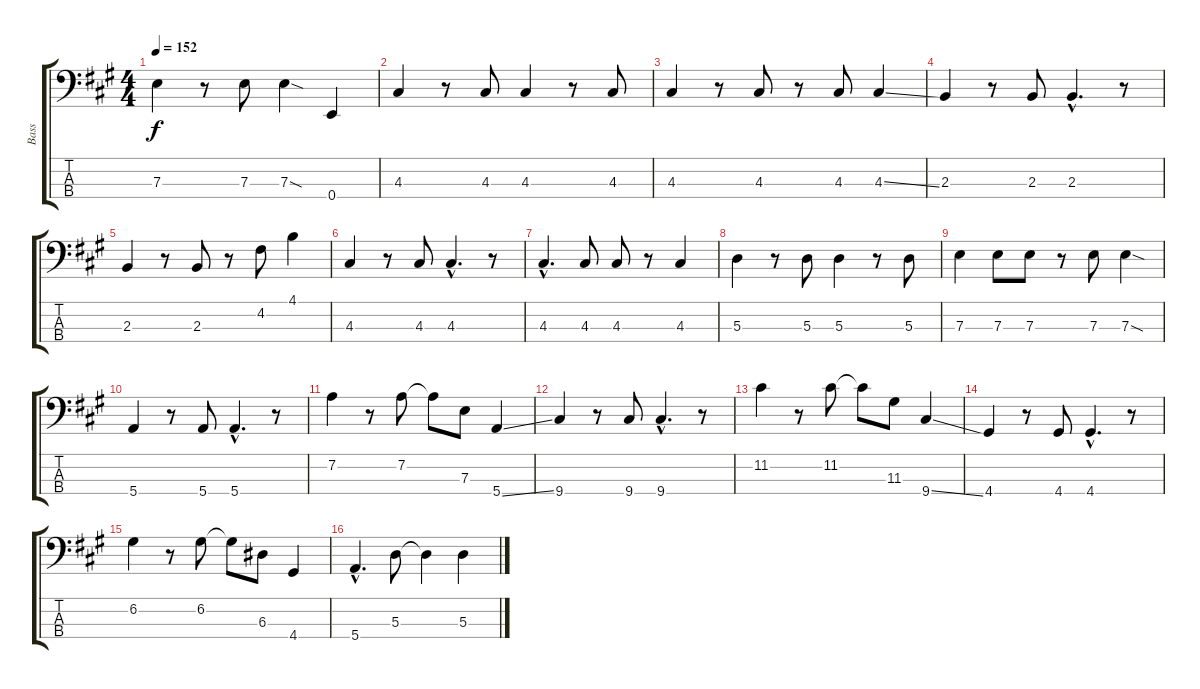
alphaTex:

\track ("Bass" "Bass") {instrument electricbasspick}
\staff {score tabs}
\tuning (G2 D2 A1 E1) {hide}
\ts (4 4)
\tempo 152
\clef f4
\ks a
7.3.4{dy f} r.8 7.3.8 7.3{sod}.4 0.4.4 |
4.3.4 r.8 4.3.8 4.3.4 r.8 4.3.8 |
4.3.4 r.8 4.3.8 r.8 4.3.8 4.3{ss}.4 |
2.3.4 r.8 2.3.8 2.3{hac}.4{d} r.8 |
2.3.4 r.8 2.3.8 r.8 4.2.8 4.1.4 |
4.3.4 r.8 4.3.8 4.3{hac}.4{d} r.8 |
4.3{hac}.4{d} 4.3.8 4.3.8 r.8 4.3.4 |
5.3.4 r.8 5.3.8 5.3.4 r.8 5.3.8 |
7.3.4 7.3.8 7.3.8 r.8 7.3.8 7.3{sod}.4 |
5.4.4 r.8 5.4.8 5.4{hac}.4{d} r.8 |
7.2.4 r.8 7.2.8 7.2{t}.8 7.3.8 5.4{ss}.4 |
9.4.4 r.8 9.4.8 9.4{hac}.4{d} r.8 |
11.2.4 r.8 11.2.8 11.2{t}.8 11.3.8 9.4{ss}.4 |
4.4.4 r.8 4.4.8 4.4{hac}.4{d} r.8 |
6.2.4 r.8 6.2.8 6.2{t}.8 6.3.8 4.4.4 |
5.4{hac}.4{d} 5.3.8 5.3{t}.4 5.3.4
